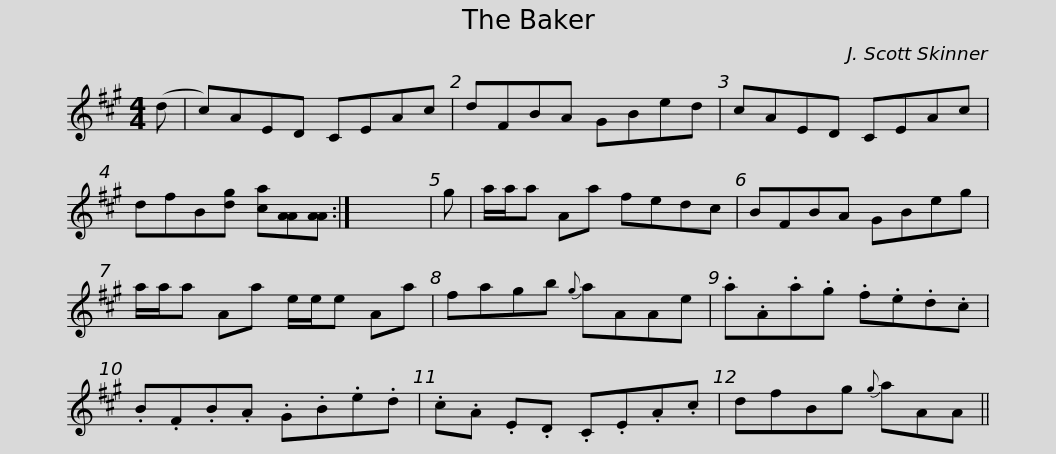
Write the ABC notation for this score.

X:1
L:1/8
M:4/4
I:linebreak $
K:A
V:1 treble
V:1
 (d | c)AED CEAc | dFBA GBed | cAED CEAc | dfB[dg] [ca][AA][AA] :| %5
 x8 | g |$ a/a/a Aa fedc | BFBA GBeg | a/a/a Aa e/e/e Aa | %10
 fagb{g} aAAe |$ .a.A.a.g .f.e.d.c | .B.F.B.A .G.B.e.d | .c.A .E.D .C.E.A.c | dfBg{g} aAA || %15
